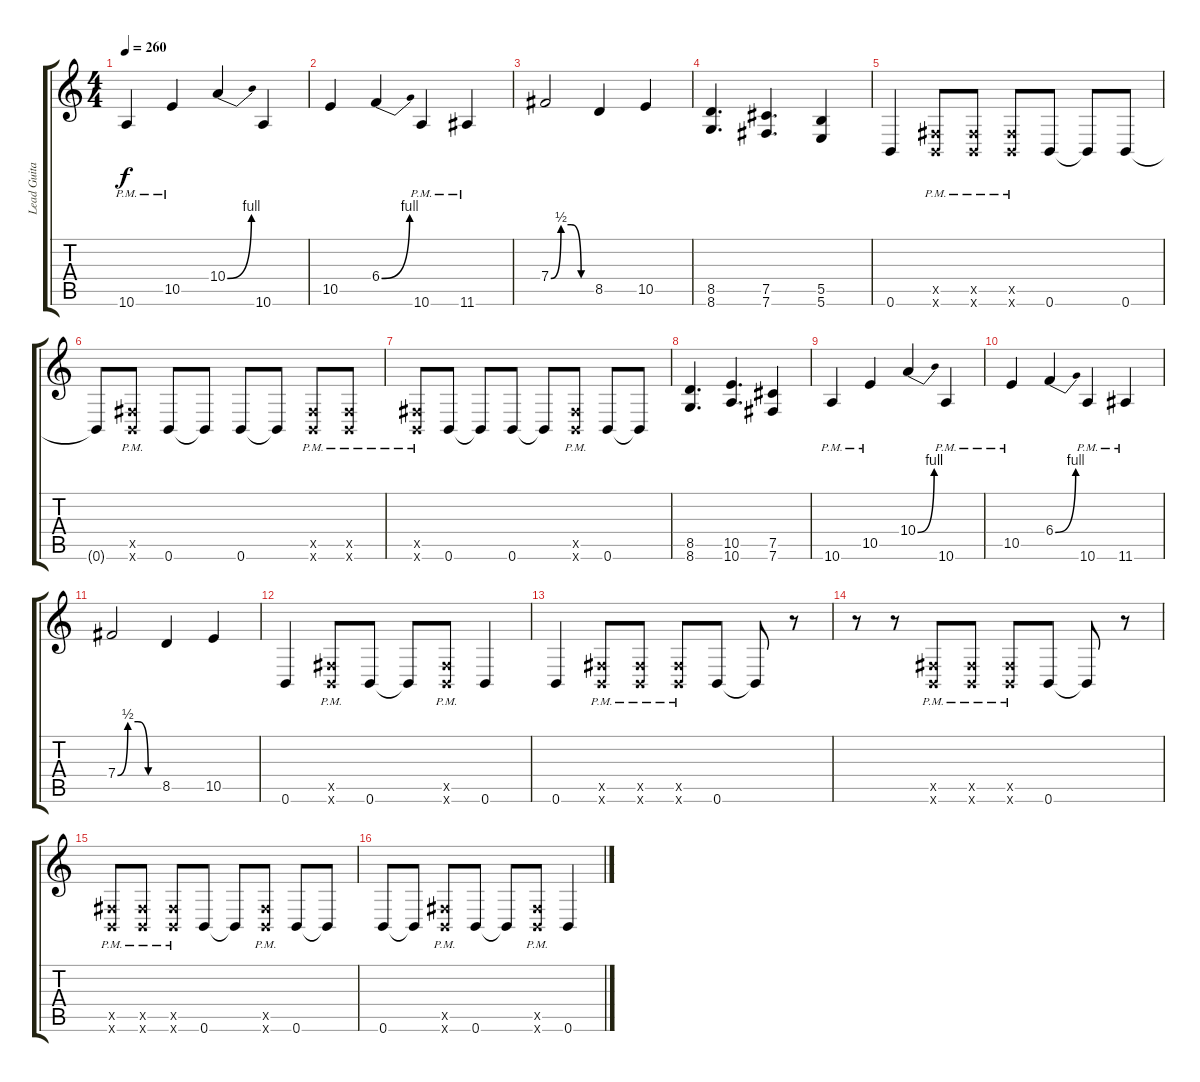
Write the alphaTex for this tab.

\track ("Lead Guitar" "Lead Guita") {instrument distortionguitar}
\staff {score tabs}
\tuning (Db4 Ab3 E3 B2 Gb2 B1) {hide}
\ts (4 4)
\tempo 260
\clef g2
\ks c
10.6{pm}.4{dy f} 10.5{pm}.4 10.4{be (bend 0 0 60 4)}.4 10.6.4 |
10.5.4 6.4{be (bend 0 0 60 4)}.4 10.6{pm}.4 11.6{pm}.4 |
7.4{be (custom 0 0 15 2 30 2 45 0 60 0)}.2 8.5.4 10.5.4 |
(8.5 8.6).4{d} (7.5 7.6).4{d} (5.5 5.6).4 |
0.6.4 (0.5{pm x} 0.6{pm x}).8 (0.5{pm x} 0.6{pm x}).8 (0.5{pm x} 0.6{pm x}).8 0.6.8 0.6{t}.8 0.6.8 |
0.6{t}.8 (0.5{pm x} 0.6{pm x}).8 0.6.8 0.6{t}.8 0.6.8 0.6{t}.8 (0.5{pm x} 0.6{pm x}).8 (0.5{pm x} 0.6{pm x}).8 |
(0.5{pm x} 0.6{pm x}).8 0.6.8 0.6{t}.8 0.6.8 0.6{t}.8 (0.5{pm x} 0.6{pm x}).8 0.6.8 0.6{t}.8 |
(8.5 8.6).4{d} (10.5 10.6).4{d} (7.5 7.6).4 |
10.6{pm}.4 10.5{pm}.4 10.4{be (bend 0 0 60 4)}.4 10.6{pm}.4 |
10.5{pm}.4 6.4{be (bend 0 0 60 4)}.4 10.6{pm}.4 11.6{pm}.4 |
7.4{be (custom 0 0 15 2 30 2 45 0 60 0)}.2 8.5.4 10.5.4 |
0.6.4 (0.5{pm x} 0.6{pm x}).8 0.6.8 0.6{t}.8 (0.5{pm x} 0.6{pm x}).8 0.6.4 |
0.6.4 (0.5{pm x} 0.6{pm x}).8 (0.5{pm x} 0.6{pm x}).8 (0.5{pm x} 0.6{pm x}).8 0.6.8 0.6{t}.8 r.8 |
r.8 r.8 (0.5{pm x} 0.6{pm x}).8 (0.5{pm x} 0.6{pm x}).8 (0.5{pm x} 0.6{pm x}).8 0.6.8 0.6{t}.8 r.8 |
(0.5{pm x} 0.6{pm x}).8 (0.5{pm x} 0.6{pm x}).8 (0.5{pm x} 0.6{pm x}).8 0.6.8 0.6{t}.8 (0.5{pm x} 0.6{pm x}).8 0.6.8 0.6{t}.8 |
0.6.8 0.6{t}.8 (0.5{pm x} 0.6{pm x}).8 0.6.8 0.6{t}.8 (0.5{pm x} 0.6{pm x}).8 0.6.4
